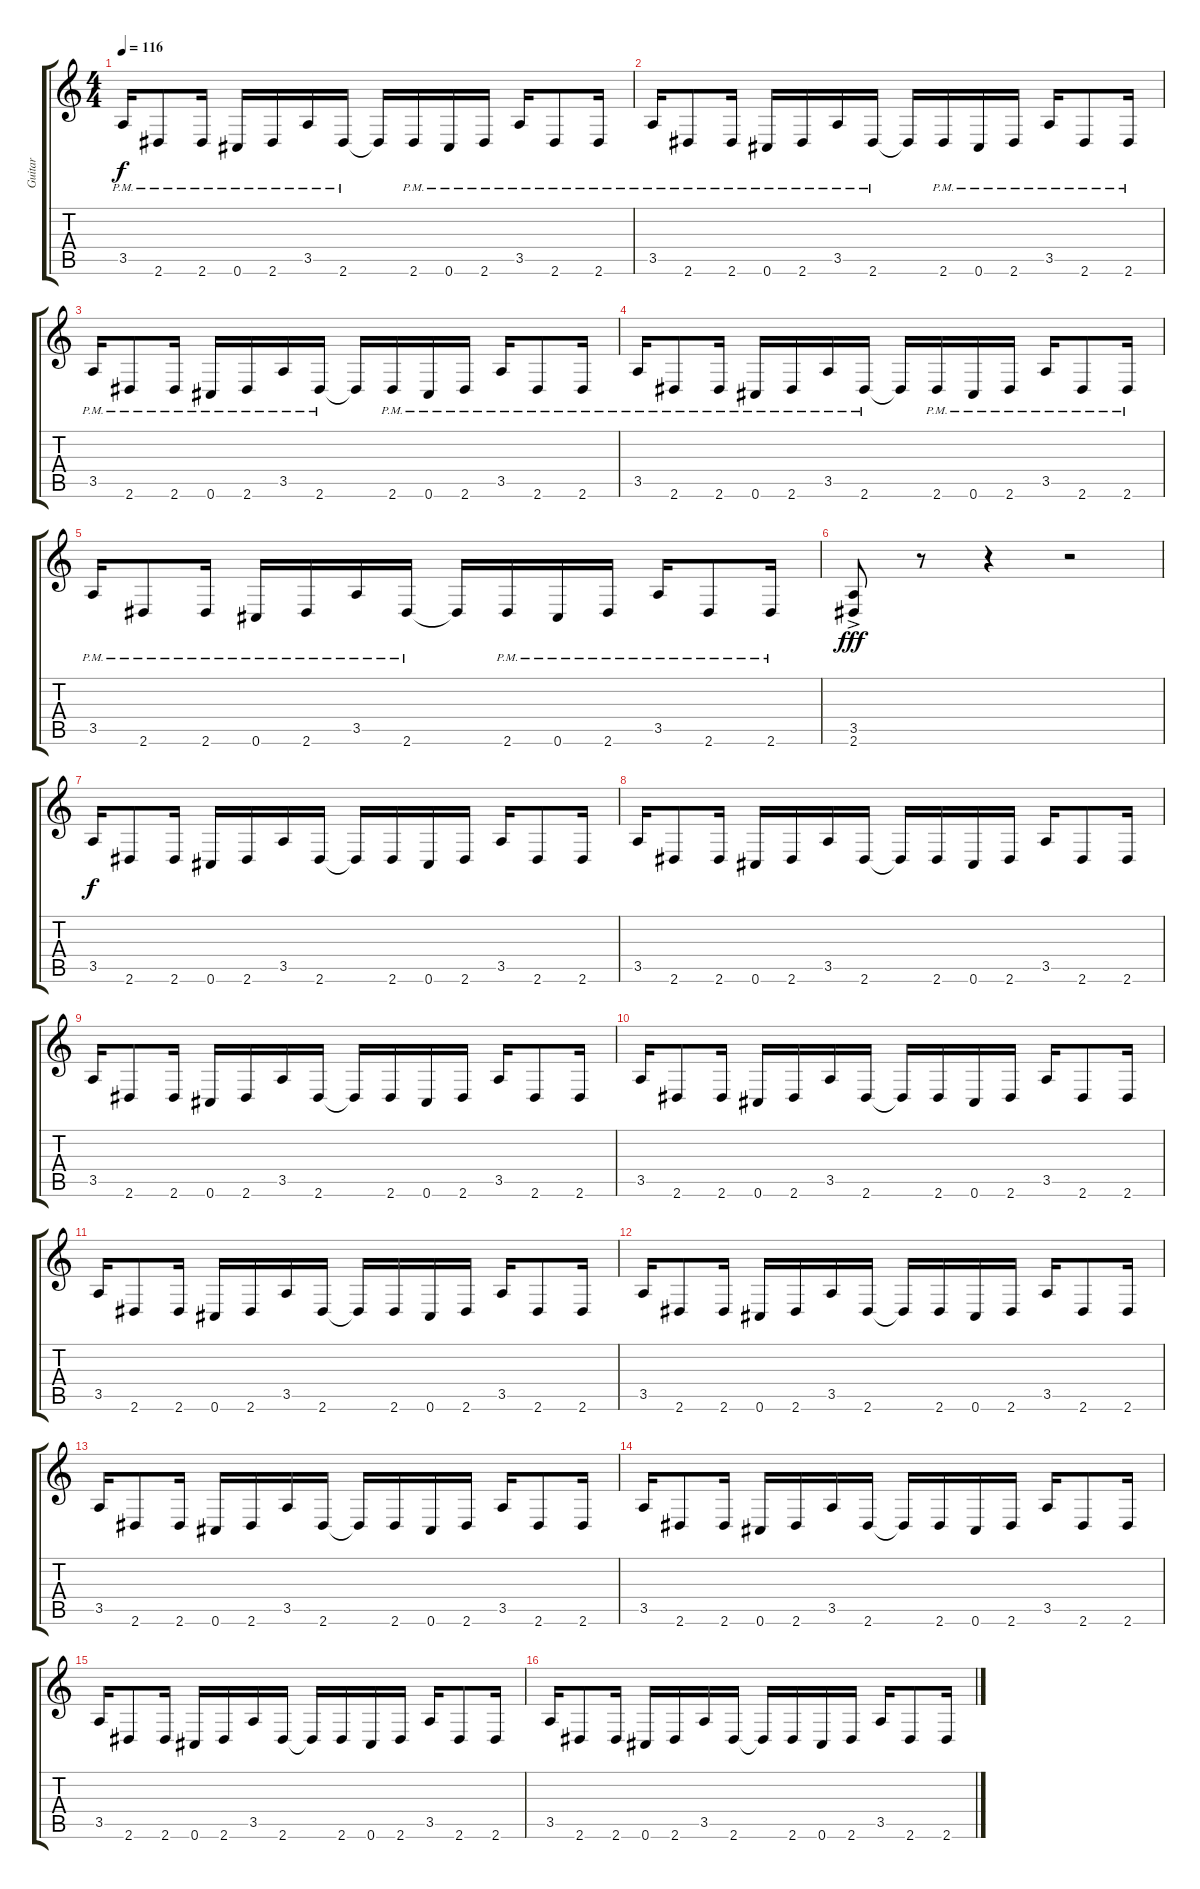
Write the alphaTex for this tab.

\track ("Guitar" "Guitar") {instrument distortionguitar}
\staff {score tabs}
\tuning (Db4 Ab3 E3 B2 Gb2 Db2) {hide}
\ts (4 4)
\tempo 116
\clef g2
\ks c
3.5{pm}.16{dy f} 2.6{pm}.8 2.6{pm}.16 0.6{pm}.16 2.6{pm}.16 3.5{pm}.16 2.6{pm}.16 2.6{t}.16 2.6{pm}.16 0.6{pm}.16 2.6{pm}.16 3.5{pm}.16 2.6{pm}.8 2.6{pm}.16 |
3.5{pm}.16 2.6{pm}.8 2.6{pm}.16 0.6{pm}.16 2.6{pm}.16 3.5{pm}.16 2.6{pm}.16 2.6{t}.16 2.6{pm}.16 0.6{pm}.16 2.6{pm}.16 3.5{pm}.16 2.6{pm}.8 2.6{pm}.16 |
3.5{pm}.16 2.6{pm}.8 2.6{pm}.16 0.6{pm}.16 2.6{pm}.16 3.5{pm}.16 2.6{pm}.16 2.6{t}.16 2.6{pm}.16 0.6{pm}.16 2.6{pm}.16 3.5{pm}.16 2.6{pm}.8 2.6{pm}.16 |
3.5{pm}.16 2.6{pm}.8 2.6{pm}.16 0.6{pm}.16 2.6{pm}.16 3.5{pm}.16 2.6{pm}.16 2.6{t}.16 2.6{pm}.16 0.6{pm}.16 2.6{pm}.16 3.5{pm}.16 2.6{pm}.8 2.6{pm}.16 |
3.5{pm}.16 2.6{pm}.8 2.6{pm}.16 0.6{pm}.16 2.6{pm}.16 3.5{pm}.16 2.6{pm}.16 2.6{t}.16 2.6{pm}.16 0.6{pm}.16 2.6{pm}.16 3.5{pm}.16 2.6{pm}.8 2.6{pm}.16 |
(3.5{ac} 2.6{ac}).8{dy fff} r.8 r.4 r.2 |
3.5.16{dy f} 2.6.8 2.6.16 0.6.16 2.6.16 3.5.16 2.6.16 2.6{t}.16 2.6.16 0.6.16 2.6.16 3.5.16 2.6.8 2.6.16 |
3.5.16 2.6.8 2.6.16 0.6.16 2.6.16 3.5.16 2.6.16 2.6{t}.16 2.6.16 0.6.16 2.6.16 3.5.16 2.6.8 2.6.16 |
3.5.16 2.6.8 2.6.16 0.6.16 2.6.16 3.5.16 2.6.16 2.6{t}.16 2.6.16 0.6.16 2.6.16 3.5.16 2.6.8 2.6.16 |
3.5.16 2.6.8 2.6.16 0.6.16 2.6.16 3.5.16 2.6.16 2.6{t}.16 2.6.16 0.6.16 2.6.16 3.5.16 2.6.8 2.6.16 |
3.5.16 2.6.8 2.6.16 0.6.16 2.6.16 3.5.16 2.6.16 2.6{t}.16 2.6.16 0.6.16 2.6.16 3.5.16 2.6.8 2.6.16 |
3.5.16 2.6.8 2.6.16 0.6.16 2.6.16 3.5.16 2.6.16 2.6{t}.16 2.6.16 0.6.16 2.6.16 3.5.16 2.6.8 2.6.16 |
3.5.16 2.6.8 2.6.16 0.6.16 2.6.16 3.5.16 2.6.16 2.6{t}.16 2.6.16 0.6.16 2.6.16 3.5.16 2.6.8 2.6.16 |
3.5.16 2.6.8 2.6.16 0.6.16 2.6.16 3.5.16 2.6.16 2.6{t}.16 2.6.16 0.6.16 2.6.16 3.5.16 2.6.8 2.6.16 |
3.5.16 2.6.8 2.6.16 0.6.16 2.6.16 3.5.16 2.6.16 2.6{t}.16 2.6.16 0.6.16 2.6.16 3.5.16 2.6.8 2.6.16 |
3.5.16 2.6.8 2.6.16 0.6.16 2.6.16 3.5.16 2.6.16 2.6{t}.16 2.6.16 0.6.16 2.6.16 3.5.16 2.6.8 2.6.16
